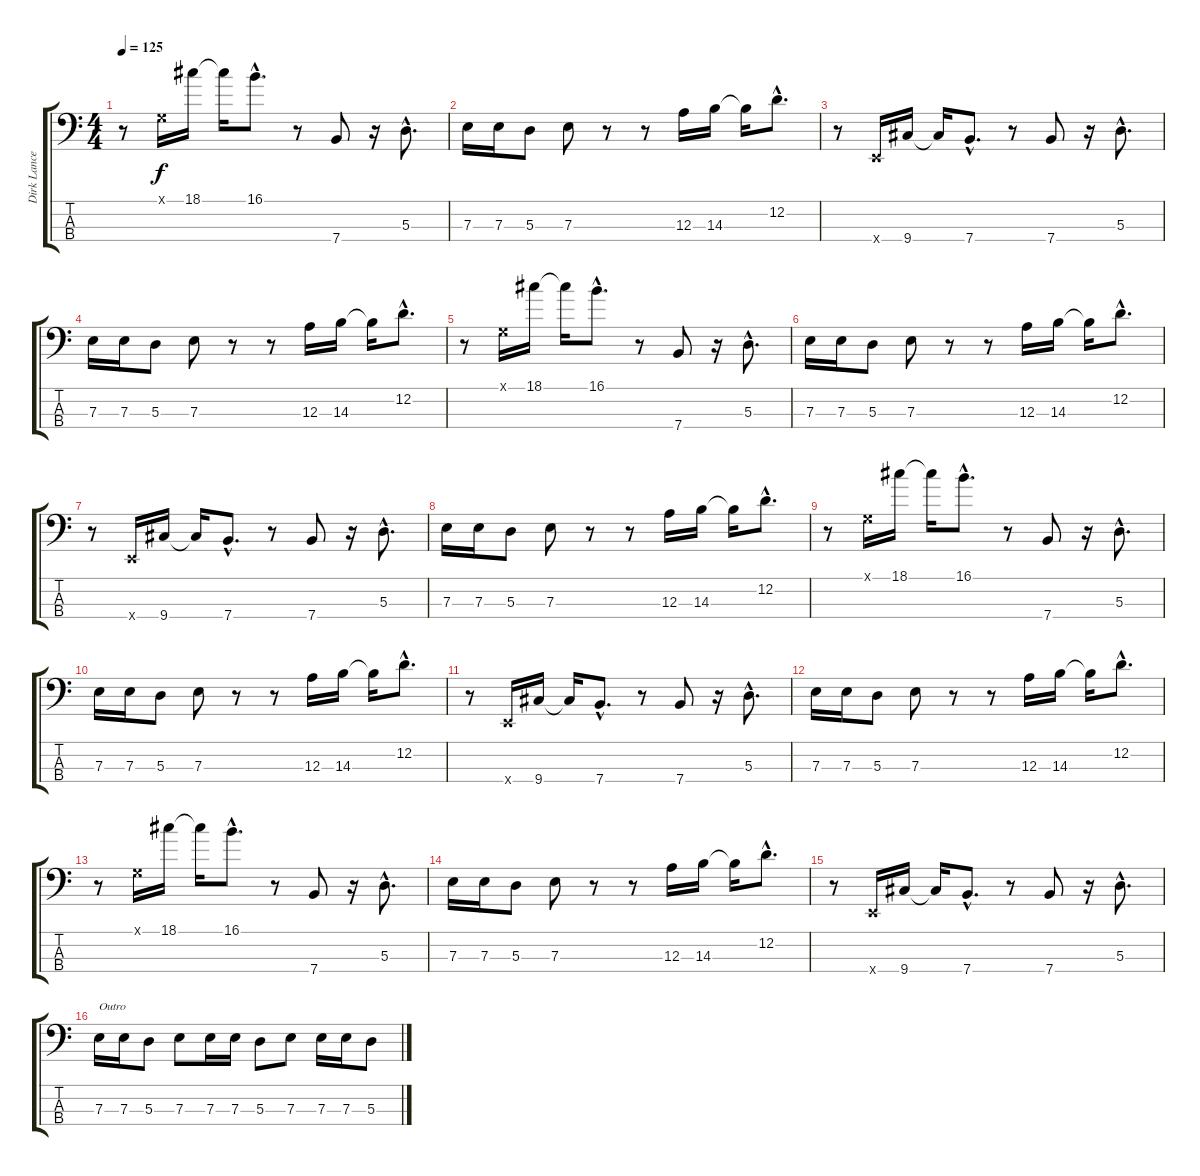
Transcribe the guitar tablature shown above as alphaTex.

\track ("Dirk Lance" "Dirk Lance") {instrument electricbassfinger}
\staff {score tabs}
\tuning (G2 D2 A1 E1) {hide}
\ts (4 4)
\tempo 125
\clef f4
\ks c
r.8{dy f} 0.1{x}.16 18.1.16 18.1{t}.16 16.1{hac}.8{d} r.8 7.4.8 r.16 5.3{hac}.8{d} |
7.3.16 7.3.16 5.3.8 7.3.8 r.8 r.8 12.3.16 14.3.16 14.3{t}.16 12.2{hac}.8{d} |
r.8 0.4{x}.16 9.4.16 9.4{t}.16 7.4{hac}.8{d} r.8 7.4.8 r.16 5.3{hac}.8{d} |
7.3.16 7.3.16 5.3.8 7.3.8 r.8 r.8 12.3.16 14.3.16 14.3{t}.16 12.2{hac}.8{d} |
r.8 0.1{x}.16 18.1.16 18.1{t}.16 16.1{hac}.8{d} r.8 7.4.8 r.16 5.3{hac}.8{d} |
7.3.16 7.3.16 5.3.8 7.3.8 r.8 r.8 12.3.16 14.3.16 14.3{t}.16 12.2{hac}.8{d} |
r.8 0.4{x}.16 9.4.16 9.4{t}.16 7.4{hac}.8{d} r.8 7.4.8 r.16 5.3{hac}.8{d} |
7.3.16 7.3.16 5.3.8 7.3.8 r.8 r.8 12.3.16 14.3.16 14.3{t}.16 12.2{hac}.8{d} |
r.8 0.1{x}.16 18.1.16 18.1{t}.16 16.1{hac}.8{d} r.8 7.4.8 r.16 5.3{hac}.8{d} |
7.3.16 7.3.16 5.3.8 7.3.8 r.8 r.8 12.3.16 14.3.16 14.3{t}.16 12.2{hac}.8{d} |
r.8 0.4{x}.16 9.4.16 9.4{t}.16 7.4{hac}.8{d} r.8 7.4.8 r.16 5.3{hac}.8{d} |
7.3.16 7.3.16 5.3.8 7.3.8 r.8 r.8 12.3.16 14.3.16 14.3{t}.16 12.2{hac}.8{d} |
r.8 0.1{x}.16 18.1.16 18.1{t}.16 16.1{hac}.8{d} r.8 7.4.8 r.16 5.3{hac}.8{d} |
7.3.16 7.3.16 5.3.8 7.3.8 r.8 r.8 12.3.16 14.3.16 14.3{t}.16 12.2{hac}.8{d} |
r.8 0.4{x}.16 9.4.16 9.4{t}.16 7.4{hac}.8{d} r.8 7.4.8 r.16 5.3{hac}.8{d} |
7.3.16{txt "Outro"} 7.3.16 5.3.8 7.3.8 7.3.16 7.3.16 5.3.8 7.3.8 7.3.16 7.3.16 5.3.8
